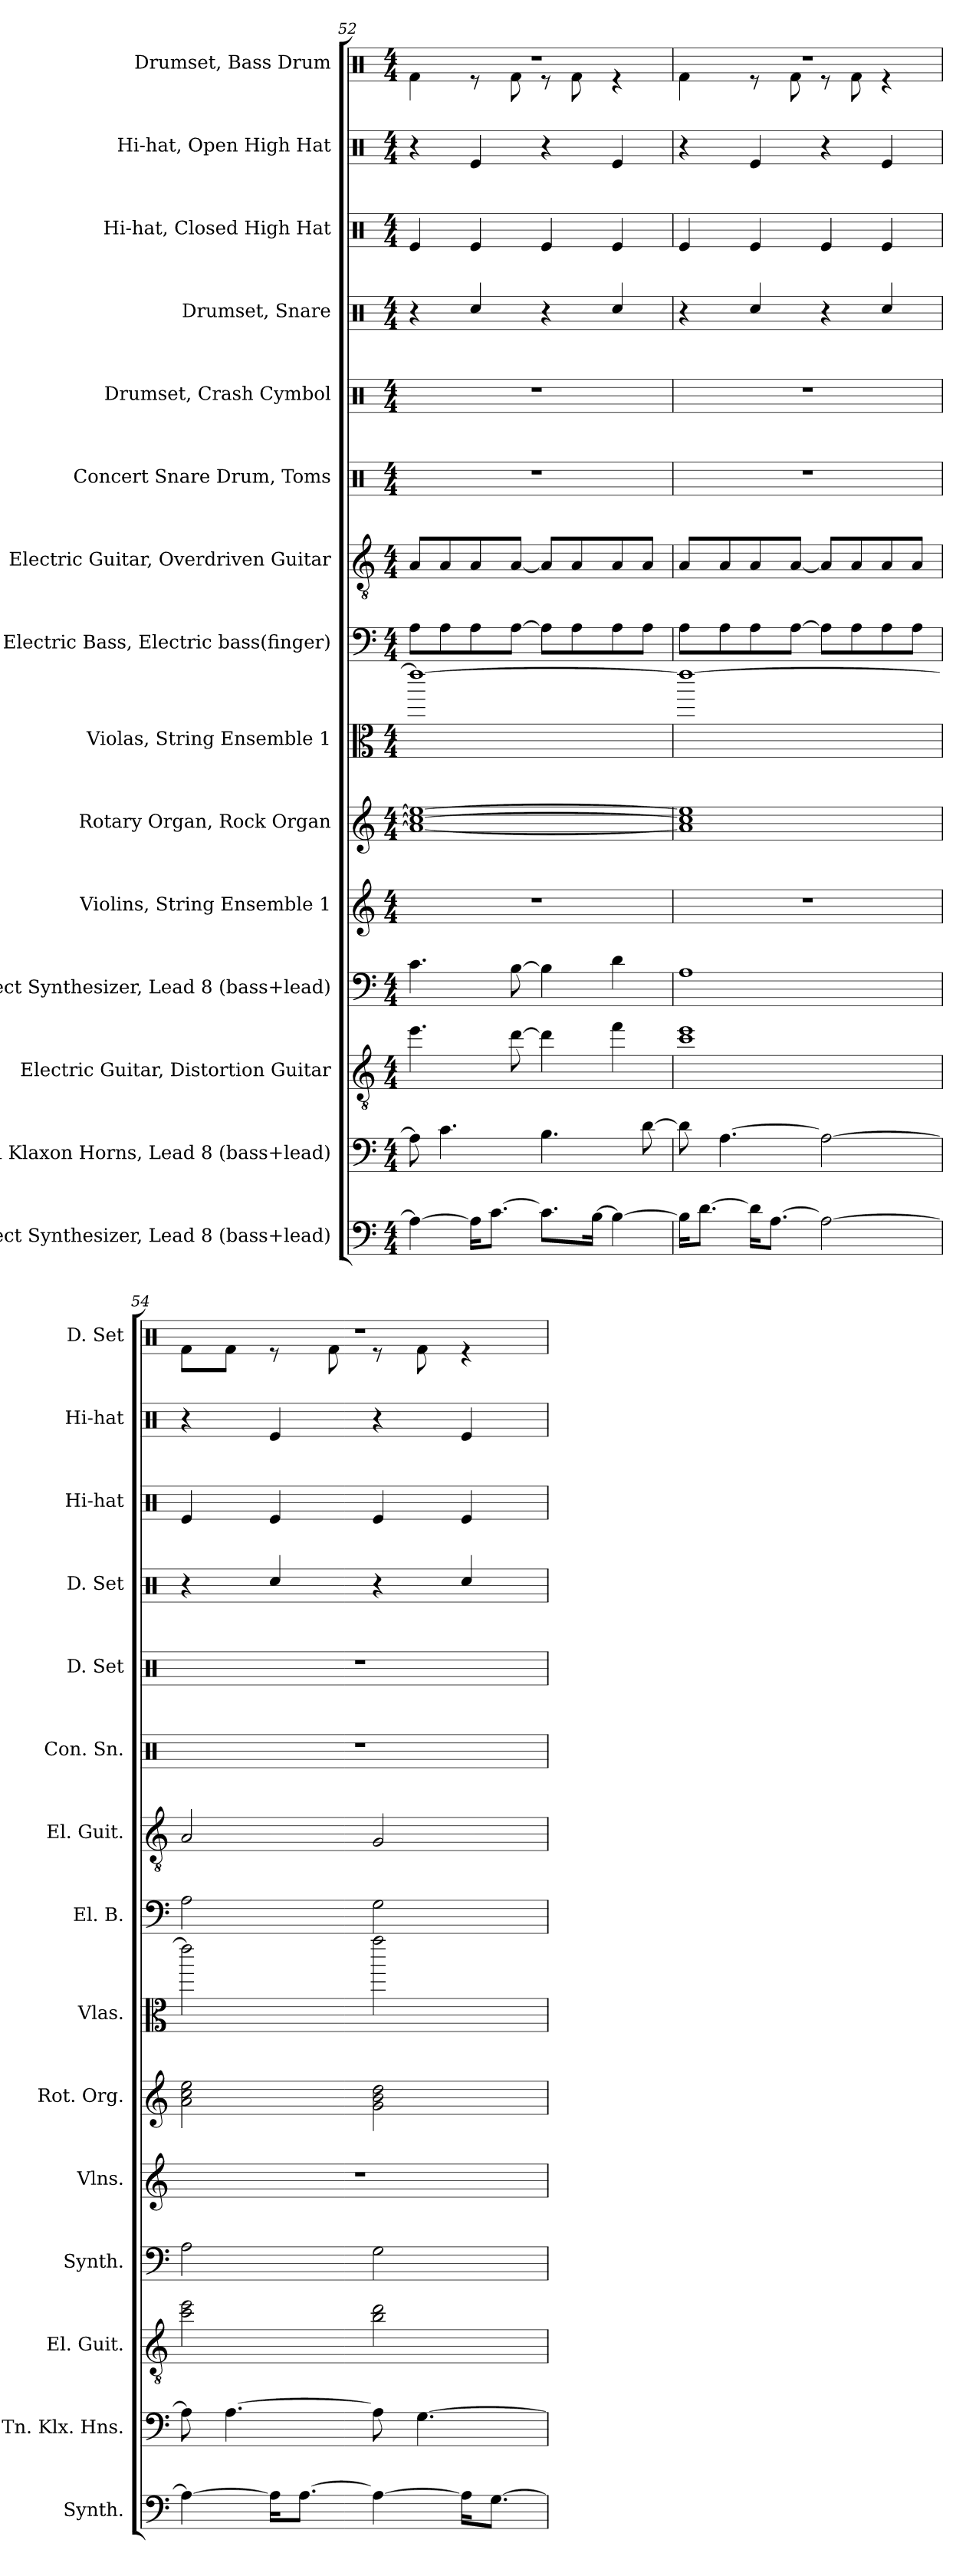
**kern	**kern	**kern	**kern	**kern	**kern	**kern	**kern	**kern	**kern	**kern	**kern	**kern	**kern	**kern
*part15	*part14	*part13	*part12	*part11	*part10	*part9	*part8	*part7	*part6	*part5	*part4	*part3	*part2	*part1
*staff15	*staff14	*staff13	*staff12	*staff11	*staff10	*staff9	*staff8	*staff7	*staff6	*staff5	*staff4	*staff3	*staff2	*staff1
*I"Effect Synthesizer, Lead 8 (bass+lead)	*I"Tuned Klaxon Horns, Lead 8 (bass+lead)	*I"Electric Guitar, Distortion Guitar	*I"Effect Synthesizer, Lead 8 (bass+lead)	*I"Violins, String Ensemble 1	*I"Rotary Organ, Rock Organ	*I"Violas, String Ensemble 1	*I"Electric Bass, Electric bass(finger)	*I"Electric Guitar, Overdriven Guitar	*I"Concert Snare Drum, Toms	*I"Drumset, Crash Cymbol	*I"Drumset, Snare	*I"Hi-hat, Closed High Hat	*I"Hi-hat, Open High Hat	*I"Drumset, Bass Drum
*I'Synth.	*I'Tn. Klx. Hns.	*I'El. Guit.	*I'Synth.	*I'Vlns.	*I'Rot. Org.	*I'Vlas.	*I'El. B.	*I'El. Guit.	*I'Con. Sn.	*I'D. Set	*I'D. Set	*I'Hi-hat	*I'Hi-hat	*I'D. Set
!!LO:PB:g=z
*clefF4	*clefF4	*clefGv2	*clefF4	*clefG2	*clefG2	*clefC3	*clefF4	*clefGv2	*clefX	*clefX	*clefX	*clefX	*clefX	*clefX
*	*	*	*	*	*	*	*ITrd7c12	*	*	*	*	*	*	*
*k[]	*k[]	*k[]	*k[]	*k[]	*k[]	*k[]	*k[]	*k[]	*k[]	*k[]	*k[]	*k[]	*k[]	*k[]
*M4/4	*M4/4	*M4/4	*M4/4	*M4/4	*M4/4	*M4/4	*M4/4	*M4/4	*M4/4	*M4/4	*M4/4	*M4/4	*M4/4	*M4/4
=52	=52	=52	=52	=52	=52	=52	=52	=52	=52	=52	=52	=52	=52	=52
*	*	*	*	*	*	*	*	*	*	*	*	*	*	*^
4A\_	8A\]	4.ee\	4.c\	1r	1a_ 1cc_ 1ee_	1eee_	8AA\L	8A/L	1r	1r	4r	4Re/	4r	1r	4Rf\
.	4.c\	.	.	.	.	.	8AA\	8A/	.	.	.	.	.	.	.
16A\KL]	.	.	.	.	.	.	8AA\	8A/	.	.	4Rcc/	4Re/	4Re/	.	8r
[8.c\J	.	.	.	.	.	.	.	.	.	.	.	.	.	.	.
.	.	[8dd\	[8B\	.	.	.	[8AA\J	[8A/J	.	.	.	.	.	.	8Rf\
8.c\L]	4.B\	4dd\]	4B\]	.	.	.	8AA\L]	8A/L]	.	.	4r	4Re/	4r	.	8r
.	.	.	.	.	.	.	8AA\	8A/	.	.	.	.	.	.	8Rf\
[16B\Jk	.	.	.	.	.	.	.	.	.	.	.	.	.	.	.
4B\_	.	4ff\	4d\	.	.	.	8AA\	8A/	.	.	4Rcc/	4Re/	4Re/	.	4r
.	[8d\	.	.	.	.	.	8AA\J	8A/J	.	.	.	.	.	.	.
=53	=53	=53	=53	=53	=53	=53	=53	=53	=53	=53	=53	=53	=53	=53	=53
16B\KL]	8d\]	1cc 1ee	1A	1r	1a] 1cc] 1ee]	1eee_	8AA\L	8A/L	1r	1r	4r	4Re/	4r	1r	4Rf\
[8.d\J	.	.	.	.	.	.	.	.	.	.	.	.	.	.	.
.	[4.A\	.	.	.	.	.	8AA\	8A/	.	.	.	.	.	.	.
16d\KL]	.	.	.	.	.	.	8AA\	8A/	.	.	4Rcc/	4Re/	4Re/	.	8r
[8.A\J	.	.	.	.	.	.	.	.	.	.	.	.	.	.	.
.	.	.	.	.	.	.	[8AA\J	[8A/J	.	.	.	.	.	.	8Rf\
2A\_	2A\_	.	.	.	.	.	8AA\L]	8A/L]	.	.	4r	4Re/	4r	.	8r
.	.	.	.	.	.	.	8AA\	8A/	.	.	.	.	.	.	8Rf\
.	.	.	.	.	.	.	8AA\	8A/	.	.	4Rcc/	4Re/	4Re/	.	4r
.	.	.	.	.	.	.	8AA\J	8A/J	.	.	.	.	.	.	.
=54	=54	=54	=54	=54	=54	=54	=54	=54	=54	=54	=54	=54	=54	=54	=54
4A\_	8A\]	2cc\ 2ee\	2A\	1r	2a\ 2cc\ 2ee\	2eee\]	2AA\	2A/	1r	1r	4r	4Re/	4r	1r	8Rf\L
.	[4.A\	.	.	.	.	.	.	.	.	.	.	.	.	.	8Rf\J
16A\KL]	.	.	.	.	.	.	.	.	.	.	4Rcc/	4Re/	4Re/	.	8r
[8.A\J	.	.	.	.	.	.	.	.	.	.	.	.	.	.	.
.	.	.	.	.	.	.	.	.	.	.	.	.	.	.	8Rf\
4A\_	8A\]	2b\ 2dd\	2G\	.	2g\ 2b\ 2dd\	2ggg\	2GG\	2G/	.	.	4r	4Re/	4r	.	8r
.	[4.G\	.	.	.	.	.	.	.	.	.	.	.	.	.	8Rf\
16A\KL]	.	.	.	.	.	.	.	.	.	.	4Rcc/	4Re/	4Re/	.	4r
[8.G\J	.	.	.	.	.	.	.	.	.	.	.	.	.	.	.
*	*	*	*	*	*	*	*	*	*	*	*	*	*	*v	*v
=	=	=	=	=	=	=	=	=	=	=	=	=	=	=
*-	*-	*-	*-	*-	*-	*-	*-	*-	*-	*-	*-	*-	*-	*-
